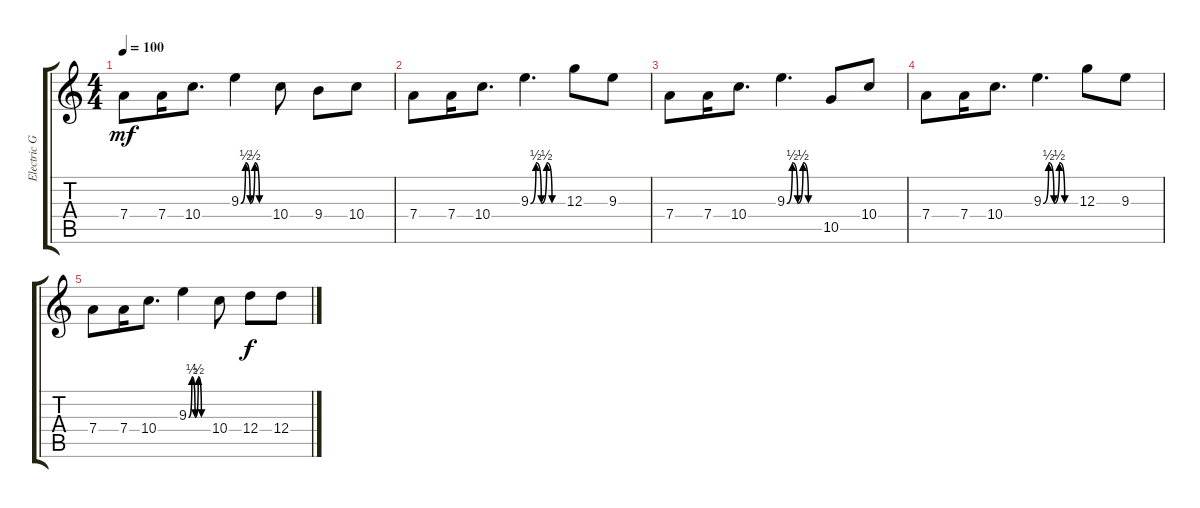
\track ("Electric Guitar" "Electric G") {instrument electricguitarclean}
\staff {score tabs}
\tuning (E4 B3 G3 D3 A2 E2) {hide}
\ts (4 4)
\tempo 100
\clef g2
\ks c
7.4.8{dy mf} 7.4.16 10.4.8{d} 9.3{be (custom 0 0 10 2 20 0 30 2 40 0 60 0)}.4 10.4.8 9.4.8 10.4.8 |
7.4.8 7.4.16 10.4.8{d} 9.3{be (custom 0 0 10 2 20 0 30 2 40 0 60 0)}.4{d} 12.3.8 9.3.8 |
7.4.8 7.4.16 10.4.8{d} 9.3{be (custom 0 0 10 2 20 0 30 2 40 0 60 0)}.4{d} 10.5.8 10.4.8 |
7.4.8 7.4.16 10.4.8{d} 9.3{be (custom 0 0 10 2 20 0 30 2 40 0 60 0)}.4{d} 12.3.8 9.3.8 |
7.4.8 7.4.16 10.4.8{d} 9.3{be (custom 0 0 10 2 20 0 30 2 40 0 60 0)}.4 10.4.8 12.4.8{dy f} 12.4.8
